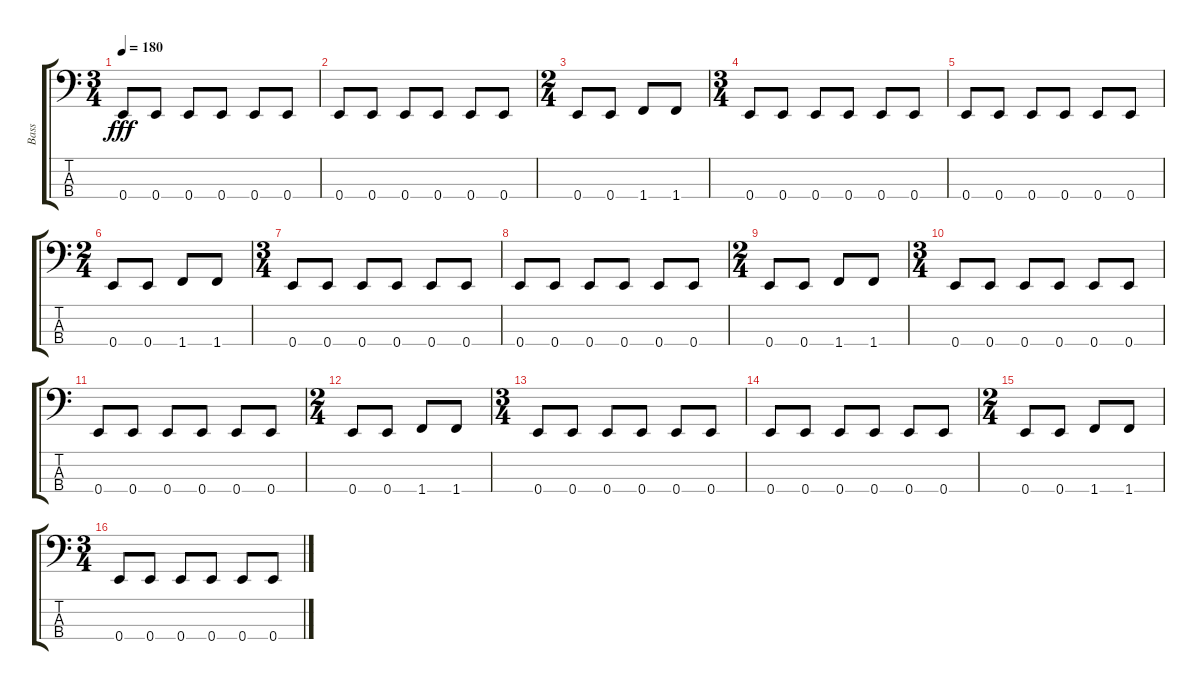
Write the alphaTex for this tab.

\track ("Bass" "Bass") {instrument electricbasspick}
\staff {score tabs}
\tuning (G2 D2 A1 E1) {hide}
\ts (3 4)
\tempo 180
\clef f4
\ks c
0.4.8{dy fff} 0.4.8 0.4.8 0.4.8 0.4.8 0.4.8 |
0.4.8 0.4.8 0.4.8 0.4.8 0.4.8 0.4.8 |
\ts (2 4)
0.4.8 0.4.8 1.4.8 1.4.8 |
\ts (3 4)
0.4.8 0.4.8 0.4.8 0.4.8 0.4.8 0.4.8 |
0.4.8 0.4.8 0.4.8 0.4.8 0.4.8 0.4.8 |
\ts (2 4)
0.4.8 0.4.8 1.4.8 1.4.8 |
\ts (3 4)
0.4.8 0.4.8 0.4.8 0.4.8 0.4.8 0.4.8 |
0.4.8 0.4.8 0.4.8 0.4.8 0.4.8 0.4.8 |
\ts (2 4)
0.4.8 0.4.8 1.4.8 1.4.8 |
\ts (3 4)
0.4.8 0.4.8 0.4.8 0.4.8 0.4.8 0.4.8 |
0.4.8 0.4.8 0.4.8 0.4.8 0.4.8 0.4.8 |
\ts (2 4)
0.4.8 0.4.8 1.4.8 1.4.8 |
\ts (3 4)
0.4.8 0.4.8 0.4.8 0.4.8 0.4.8 0.4.8 |
0.4.8 0.4.8 0.4.8 0.4.8 0.4.8 0.4.8 |
\ts (2 4)
0.4.8 0.4.8 1.4.8 1.4.8 |
\ts (3 4)
0.4.8 0.4.8 0.4.8 0.4.8 0.4.8 0.4.8
